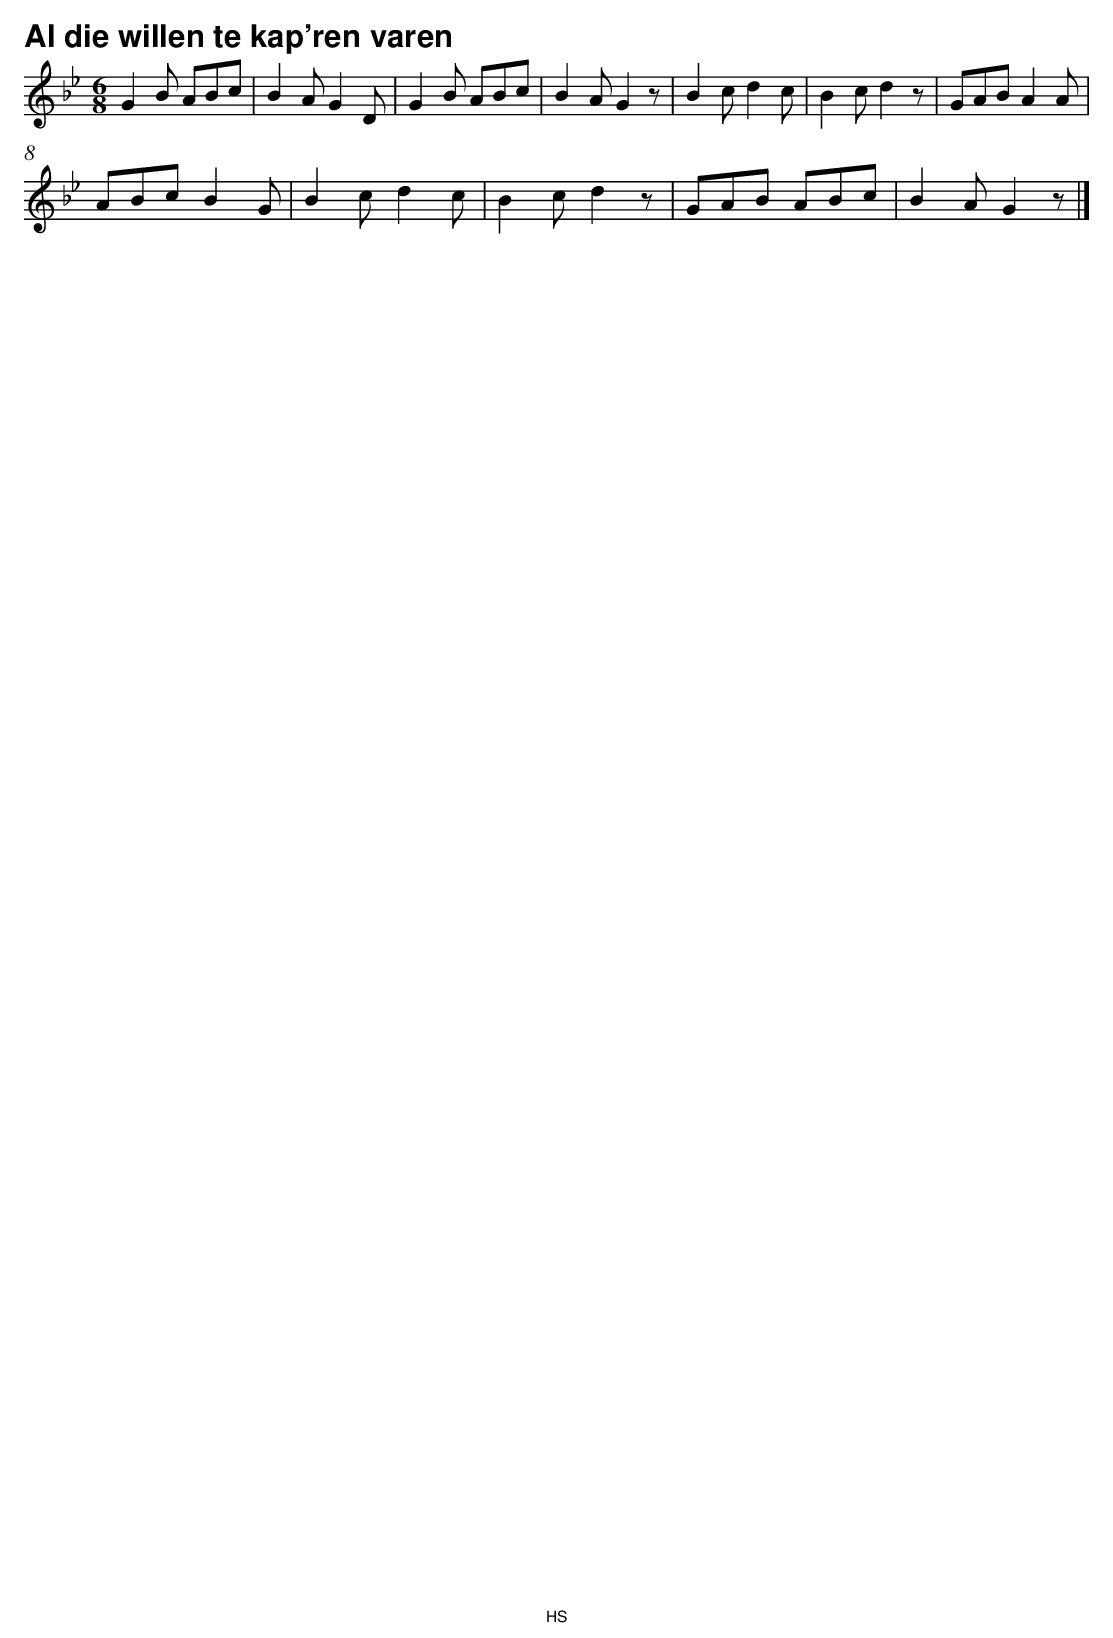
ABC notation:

X:1
T:Al die willen te kap'ren varen
L:1/8
M:6/8
K:Bb
G2 B ABc | B2 A G2 D | G2 B ABc | B2 A G2 z | B2 c d2 c | B2 c d2 z | GAB A2 A |
ABc B2 G | B2 c d2 c | B2 c d2 z | GAB ABc | B2 A G2 z |]
